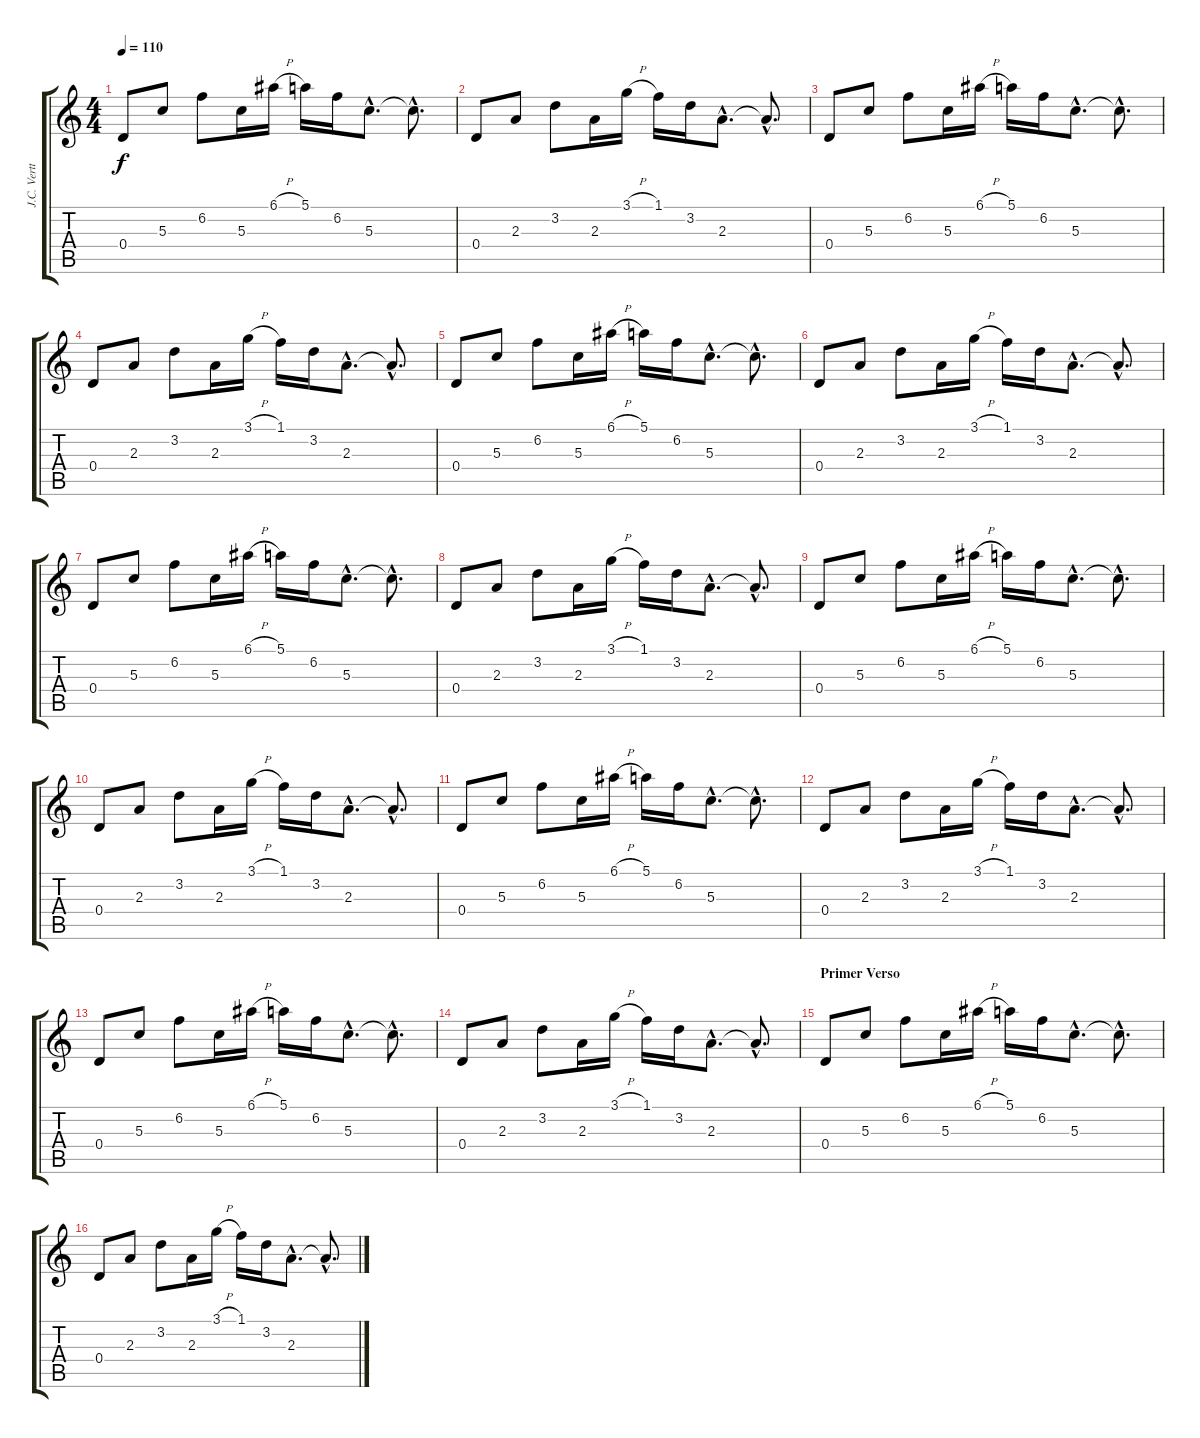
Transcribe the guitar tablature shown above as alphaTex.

\track ("J.C. Vertti" "J.C. Vertt") {instrument electricguitarclean}
\staff {score tabs}
\tuning (E4 B3 G3 D3 A2 E2) {hide}
\ts (4 4)
\tempo 110
\clef g2
\ks c
0.4.8{dy f instrument electricguitarclean} 5.3.8 6.2.8 5.3.16 6.1{h}.16 5.1.16 6.2.16 5.3{hac}.8{d} 5.3{hac t}.8{d} |
0.4.8 2.3.8 3.2.8 2.3.16 3.1{h}.16 1.1.16 3.2.16 2.3{hac}.8{d} 2.3{hac t}.8{d} |
0.4.8 5.3.8 6.2.8 5.3.16 6.1{h}.16 5.1.16 6.2.16 5.3{hac}.8{d} 5.3{hac t}.8{d} |
0.4.8 2.3.8 3.2.8 2.3.16 3.1{h}.16 1.1.16 3.2.16 2.3{hac}.8{d} 2.3{hac t}.8{d} |
0.4.8 5.3.8 6.2.8 5.3.16 6.1{h}.16 5.1.16 6.2.16 5.3{hac}.8{d} 5.3{hac t}.8{d} |
0.4.8 2.3.8 3.2.8 2.3.16 3.1{h}.16 1.1.16 3.2.16 2.3{hac}.8{d} 2.3{hac t}.8{d} |
0.4.8 5.3.8 6.2.8 5.3.16 6.1{h}.16 5.1.16 6.2.16 5.3{hac}.8{d} 5.3{hac t}.8{d} |
0.4.8 2.3.8 3.2.8 2.3.16 3.1{h}.16 1.1.16 3.2.16 2.3{hac}.8{d} 2.3{hac t}.8{d} |
0.4.8 5.3.8 6.2.8 5.3.16 6.1{h}.16 5.1.16 6.2.16 5.3{hac}.8{d} 5.3{hac t}.8{d} |
0.4.8 2.3.8 3.2.8 2.3.16 3.1{h}.16 1.1.16 3.2.16 2.3{hac}.8{d} 2.3{hac t}.8{d} |
0.4.8 5.3.8 6.2.8 5.3.16 6.1{h}.16 5.1.16 6.2.16 5.3{hac}.8{d} 5.3{hac t}.8{d} |
0.4.8 2.3.8 3.2.8 2.3.16 3.1{h}.16 1.1.16 3.2.16 2.3{hac}.8{d} 2.3{hac t}.8{d} |
0.4.8 5.3.8 6.2.8 5.3.16 6.1{h}.16 5.1.16 6.2.16 5.3{hac}.8{d} 5.3{hac t}.8{d} |
0.4.8 2.3.8 3.2.8 2.3.16 3.1{h}.16 1.1.16 3.2.16 2.3{hac}.8{d} 2.3{hac t}.8{d} |
\section ("" "Primer Verso")
0.4.8 5.3.8 6.2.8 5.3.16 6.1{h}.16 5.1.16 6.2.16 5.3{hac}.8{d} 5.3{hac t}.8{d} |
0.4.8 2.3.8 3.2.8 2.3.16 3.1{h}.16 1.1.16 3.2.16 2.3{hac}.8{d} 2.3{hac t}.8{d}
